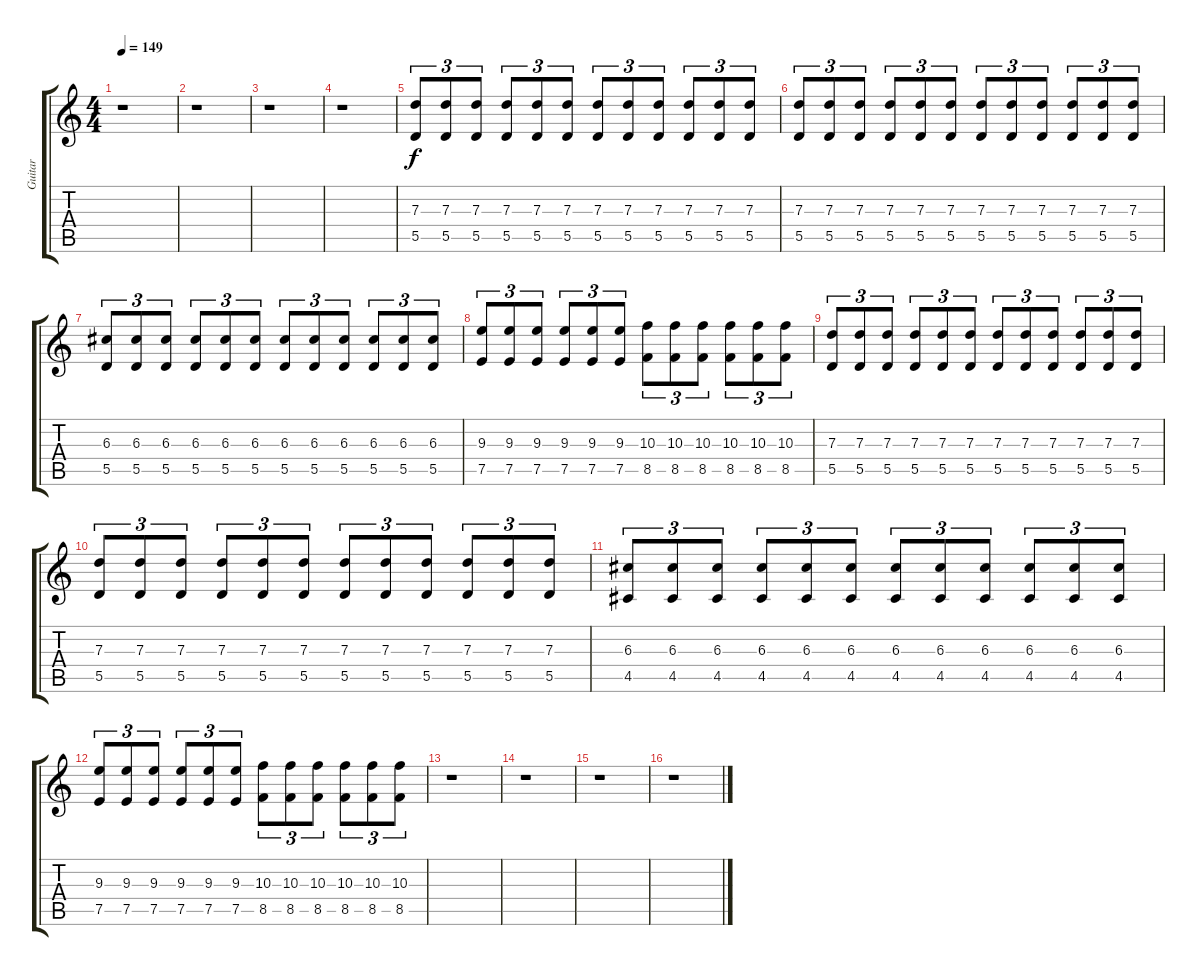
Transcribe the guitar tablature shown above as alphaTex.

\track ("Guitar" "Guitar") {instrument overdrivenguitar}
\staff {score tabs}
\tuning (E4 B3 G3 D3 A2 D2) {hide}
\ts (4 4)
\tempo 149
\clef g2
\ks c
r.1{dy f} |
r.1 |
r.1 |
r.1 |
(7.3 5.5).8{tu (3 2)} (7.3 5.5).8{tu (3 2)} (7.3 5.5).8{tu (3 2)} (7.3 5.5).8{tu (3 2)} (7.3 5.5).8{tu (3 2)} (7.3 5.5).8{tu (3 2)} (7.3 5.5).8{tu (3 2)} (7.3 5.5).8{tu (3 2)} (7.3 5.5).8{tu (3 2)} (7.3 5.5).8{tu (3 2)} (7.3 5.5).8{tu (3 2)} (7.3 5.5).8{tu (3 2)} |
(7.3 5.5).8{tu (3 2)} (7.3 5.5).8{tu (3 2)} (7.3 5.5).8{tu (3 2)} (7.3 5.5).8{tu (3 2)} (7.3 5.5).8{tu (3 2)} (7.3 5.5).8{tu (3 2)} (7.3 5.5).8{tu (3 2)} (7.3 5.5).8{tu (3 2)} (7.3 5.5).8{tu (3 2)} (7.3 5.5).8{tu (3 2)} (7.3 5.5).8{tu (3 2)} (7.3 5.5).8{tu (3 2)} |
(6.3 5.5).8{tu (3 2)} (6.3 5.5).8{tu (3 2)} (6.3 5.5).8{tu (3 2)} (6.3 5.5).8{tu (3 2)} (6.3 5.5).8{tu (3 2)} (6.3 5.5).8{tu (3 2)} (6.3 5.5).8{tu (3 2)} (6.3 5.5).8{tu (3 2)} (6.3 5.5).8{tu (3 2)} (6.3 5.5).8{tu (3 2)} (6.3 5.5).8{tu (3 2)} (6.3 5.5).8{tu (3 2)} |
(9.3 7.5).8{tu (3 2)} (9.3 7.5).8{tu (3 2)} (9.3 7.5).8{tu (3 2)} (9.3 7.5).8{tu (3 2)} (9.3 7.5).8{tu (3 2)} (9.3 7.5).8{tu (3 2)} (10.3 8.5).8{tu (3 2)} (10.3 8.5).8{tu (3 2)} (10.3 8.5).8{tu (3 2)} (10.3 8.5).8{tu (3 2)} (10.3 8.5).8{tu (3 2)} (10.3 8.5).8{tu (3 2)} |
(7.3 5.5).8{tu (3 2)} (7.3 5.5).8{tu (3 2)} (7.3 5.5).8{tu (3 2)} (7.3 5.5).8{tu (3 2)} (7.3 5.5).8{tu (3 2)} (7.3 5.5).8{tu (3 2)} (7.3 5.5).8{tu (3 2)} (7.3 5.5).8{tu (3 2)} (7.3 5.5).8{tu (3 2)} (7.3 5.5).8{tu (3 2)} (7.3 5.5).8{tu (3 2)} (7.3 5.5).8{tu (3 2)} |
(7.3 5.5).8{tu (3 2)} (7.3 5.5).8{tu (3 2)} (7.3 5.5).8{tu (3 2)} (7.3 5.5).8{tu (3 2)} (7.3 5.5).8{tu (3 2)} (7.3 5.5).8{tu (3 2)} (7.3 5.5).8{tu (3 2)} (7.3 5.5).8{tu (3 2)} (7.3 5.5).8{tu (3 2)} (7.3 5.5).8{tu (3 2)} (7.3 5.5).8{tu (3 2)} (7.3 5.5).8{tu (3 2)} |
(6.3 4.5).8{tu (3 2)} (6.3 4.5).8{tu (3 2)} (6.3 4.5).8{tu (3 2)} (6.3 4.5).8{tu (3 2)} (6.3 4.5).8{tu (3 2)} (6.3 4.5).8{tu (3 2)} (6.3 4.5).8{tu (3 2)} (6.3 4.5).8{tu (3 2)} (6.3 4.5).8{tu (3 2)} (6.3 4.5).8{tu (3 2)} (6.3 4.5).8{tu (3 2)} (6.3 4.5).8{tu (3 2)} |
(9.3 7.5).8{tu (3 2)} (9.3 7.5).8{tu (3 2)} (9.3 7.5).8{tu (3 2)} (9.3 7.5).8{tu (3 2)} (9.3 7.5).8{tu (3 2)} (9.3 7.5).8{tu (3 2)} (10.3 8.5).8{tu (3 2)} (10.3 8.5).8{tu (3 2)} (10.3 8.5).8{tu (3 2)} (10.3 8.5).8{tu (3 2)} (10.3 8.5).8{tu (3 2)} (10.3 8.5).8{tu (3 2)} |
r.1 |
r.1 |
r.1 |
r.1
